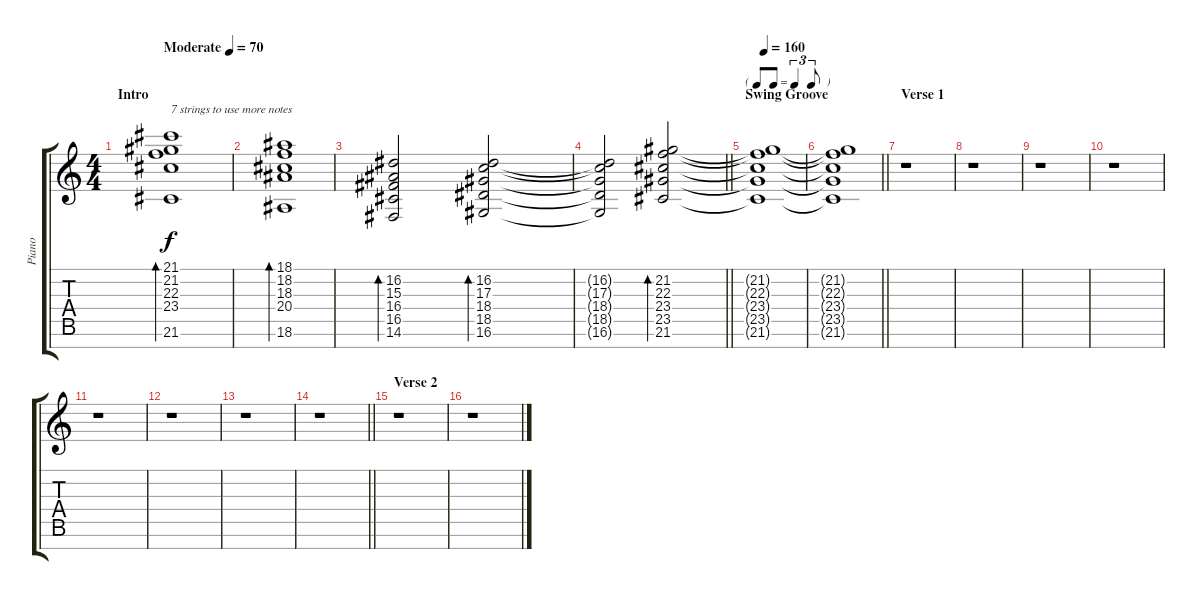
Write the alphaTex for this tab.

\track ("Piano" "Piano") {instrument brightacousticpiano}
\staff {score tabs}
\tuning (E4 B3 G3 D3 A2 E2 B1) {hide}
\ts (4 4)
\section ("" "Intro")
\tempo (70 "Moderate")
\clef g2
\ks c
(21.1 21.2 22.3 23.4 21.6).1{bd 120 txt "7 strings to use more notes" dy f instrument brightacousticpiano} |
(18.1 18.2 18.3 20.4 18.6).1{bd 120} |
(16.2 15.3 16.4 16.5 14.6).2{bd 120} (16.2 17.3 18.4 18.5 16.6).2{bd 120} |
\barLineRight lightlight
(16.2{t} 17.3{t} 18.4{t} 18.5{t} 16.6{t}).2 (21.2 22.3 23.4 23.5 21.6).2{bd 120} |
\tf triplet8th
\section ("" "Swing Groove")
\tempo 160
(21.2{t} 22.3{t} 23.4{t} 23.5{t} 21.6{t}).1 |
\barLineRight lightlight
(21.2{t} 22.3{t} 23.4{t} 23.5{t} 21.6{t}).1 |
\section ("" "Verse 1")
r.1 |
r.1 |
r.1 |
r.1 |
r.1 |
r.1 |
r.1 |
\barLineRight lightlight
r.1 |
\section ("" "Verse 2")
r.1 |
r.1
